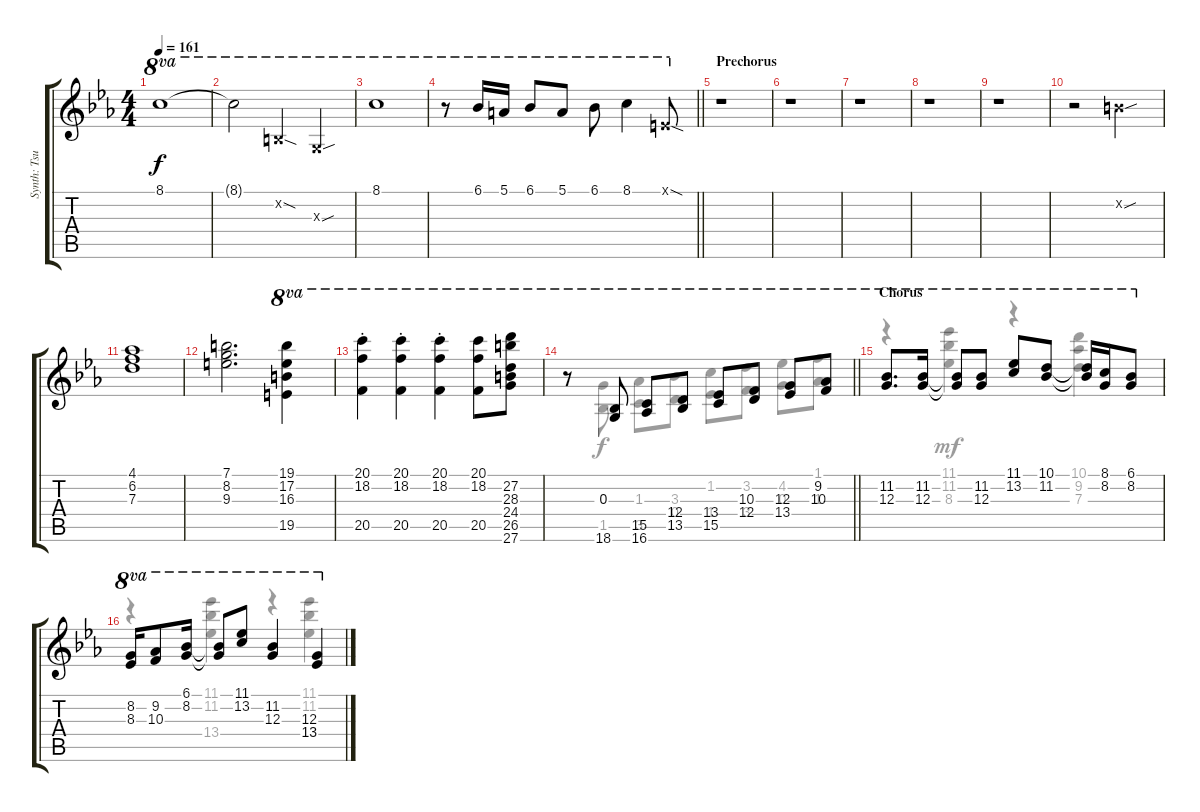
\track ("Synth: Tsumugi Kotobuki" "Synth: Tsu") {instrument rockorgan}
\staff {score tabs}
\tuning (E5 B4 G4 D4 A3 E3) {hide}
\voice
\ts (4 4)
\tempo 161
\clef g2
\ks eb
8.1.1{ot 8va dy f} |
8.1{t}.2{ot 8va} 0.2{sod x}.4{ot 8va} 0.3{sou x}.4{ot 8va} |
8.1.1{ot 8va} |
\barLineRight lightlight
r.8{ot 8va} 6.1.16{ot 8va} 5.1.16{ot 8va} 6.1.8{ot 8va} 5.1.8{ot 8va} 6.1.8{ot 8va} 8.1.4{ot 8va} 0.1{sod x}.8{ot 8va} |
\section ("" "Prechorus")
r.1 |
r.1 |
r.1 |
r.1 |
r.1 |
r.2 0.2{sou x}.2 |
(4.1 6.2 7.3).1 |
(7.1 8.2 9.3).2{d} (19.1 17.2 16.3 19.5).4{ot 8va} |
(20.1{st} 18.2{st} 20.5{st}).4{ot 8va} (20.1{st} 18.2{st} 20.5{st}).4{ot 8va} (20.1{st} 18.2{st} 20.5{st}).4{ot 8va} (20.1 18.2 20.5).8{ot 8va} (27.2 28.3 24.4 26.5 27.6).8{ot 8va} |
\barLineRight lightlight
r.8{ot 8va} (0.3 18.6).8{ot 8va} (15.5 16.6).8{ot 8va} (12.4 13.5).8{ot 8va} (13.4 15.5).8{ot 8va} (10.3 12.4).8{ot 8va} (12.3 13.4).8{ot 8va} (9.2 10.3).8{ot 8va} |
\section ("" "Chorus")
(11.2 12.3).8{d ot 8va} (11.2 12.3).16{ot 8va} (11.2{t} 12.3{t}).8{ot 8va} (11.2 12.3).8{ot 8va} (11.1 13.2).8{ot 8va} (10.1 11.2).8{ot 8va} (10.1{t} 11.2{t}).16{ot 8va} (8.1 8.2).16{ot 8va} (6.1 8.2).8{ot 8va} |
(8.2 8.3).16{ot 8va} (9.2 10.3).8{ot 8va} (6.1 8.2).16{ot 8va} (6.1{t} 8.2{t}).8{ot 8va} (11.1 13.2).8{ot 8va} (11.2 12.3).4{ot 8va} (12.3 13.4).4{ot 8va}
\voice
\clef g2
\ottava regular
\simile none
\ks eb
|
|
|
\barLineRight lightlight
|
|
|
|
|
|
|
|
|
|
\barLineRight lightlight
r.8 (0.3 1.5).8{dy f} (1.3 3.5).8 (3.3 0.4).8 (1.2 1.4).8 (3.2 3.4).8 (4.2 0.3).8 (1.1 1.3).8 |
r.4 (11.1 11.2 8.3).4{dy mf} r.4 (10.1 9.2 7.3).4 |
r.4 (11.1 11.2 13.4).4 r.4 (11.1 11.2 13.4).4
